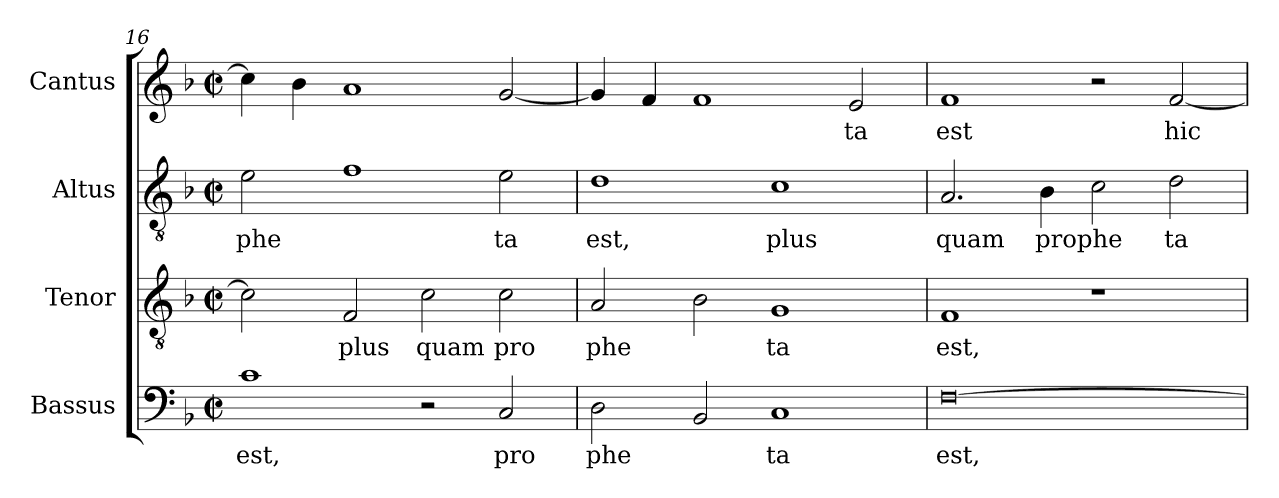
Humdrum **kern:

**kern	**text	**kern	**text	**kern	**text	**kern	**text
*part4	*part4	*part3	*part3	*part2	*part2	*part1	*part1
*staff4	*staff4	*staff3	*staff3	*staff2	*staff2	*staff1	*staff1
*I"Bassus	*	*I"Tenor	*	*I"Altus	*	*I"Cantus	*
*clefF4	*	*clefGv2	*	*clefGv2	*	*clefG2	*
*k[b-]	*	*k[b-]	*	*k[b-]	*	*k[b-]	*
*F:	*	*F:	*	*F:	*	*F:	*
*M2/2	*	*M2/2	*	*M2/2	*	*M2/2	*
*met(c|)	*	*met(c|)	*	*met(c|)	*	*met(c|)	*
=16	=16	=16	=16	=16	=16	=16	=16
!	!LO:LY:b:cj	!	!LO:LY:b:cj	!	!LO:LY:b:cj	!	!LO:LY:b:cj
1c	est,	2c\]	.	2e\	phe	4cc\]	.
!	!	!	!	!	!	!	!LO:LY:b:cj
.	.	.	.	.	.	4b-\	.
!	!	!	!LO:LY:b:cj	!	!LO:LY:b:cj	!	!LO:LY:b:cj
.	.	2F/	plus	1f	.	1a	.
!	!	!	!LO:LY:b:cj	!	!	!	!
2r	.	2c\	quam	.	.	.	.
!	!LO:LY:b:cj	!	!LO:LY:b:cj	!	!LO:LY:b:cj	!	!LO:LY:b:cj
2C/	pro	2c\	pro	2e\	ta	[<2g/	.
=17	=17	=17	=17	=17	=17	=17	=17
!	!LO:LY:b:cj	!	!LO:LY:b:cj	!	!LO:LY:b:cj	!	!LO:LY:b:cj
2D\	phe	2A/	phe	1d	est,	4g/]	.
!	!	!	!	!	!	!	!LO:LY:b:cj
.	.	.	.	.	.	4f/	.
!	!LO:LY:b:cj	!	!LO:LY:b:cj	!	!	!	!LO:LY:b:cj
2BB-/	.	2B-\	.	.	.	1f	.
!	!LO:LY:b:cj	!	!LO:LY:b:cj	!	!LO:LY:b:cj	!	!
1C	ta	1G	ta	1c	plus	.	.
!	!	!	!	!	!	!	!LO:LY:b:cj
.	.	.	.	.	.	2e/	ta
=18	=18	=18	=18	=18	=18	=18	=18
!	!LO:LY:b:cj	!	!LO:LY:b:cj	!	!LO:LY:b:cj	!	!LO:LY:b:cj
[>0F	est,	1F	est,	2.A/	quam	1f	est
!	!	!	!	!	!LO:LY:b:cj	!	!
.	.	.	.	4B-\	prophe	.	.
!	!	!	!	!	!LO:LY:b:cj	!	!
.	.	1r	.	2c\	.	2r	.
!	!	!	!	!	!LO:LY:b:cj	!	!LO:LY:b:cj
.	.	.	.	2d\	ta	[<2f/	hic
=	=	=	=	=	=	=	=
*-	*-	*-	*-	*-	*-	*-	*-
